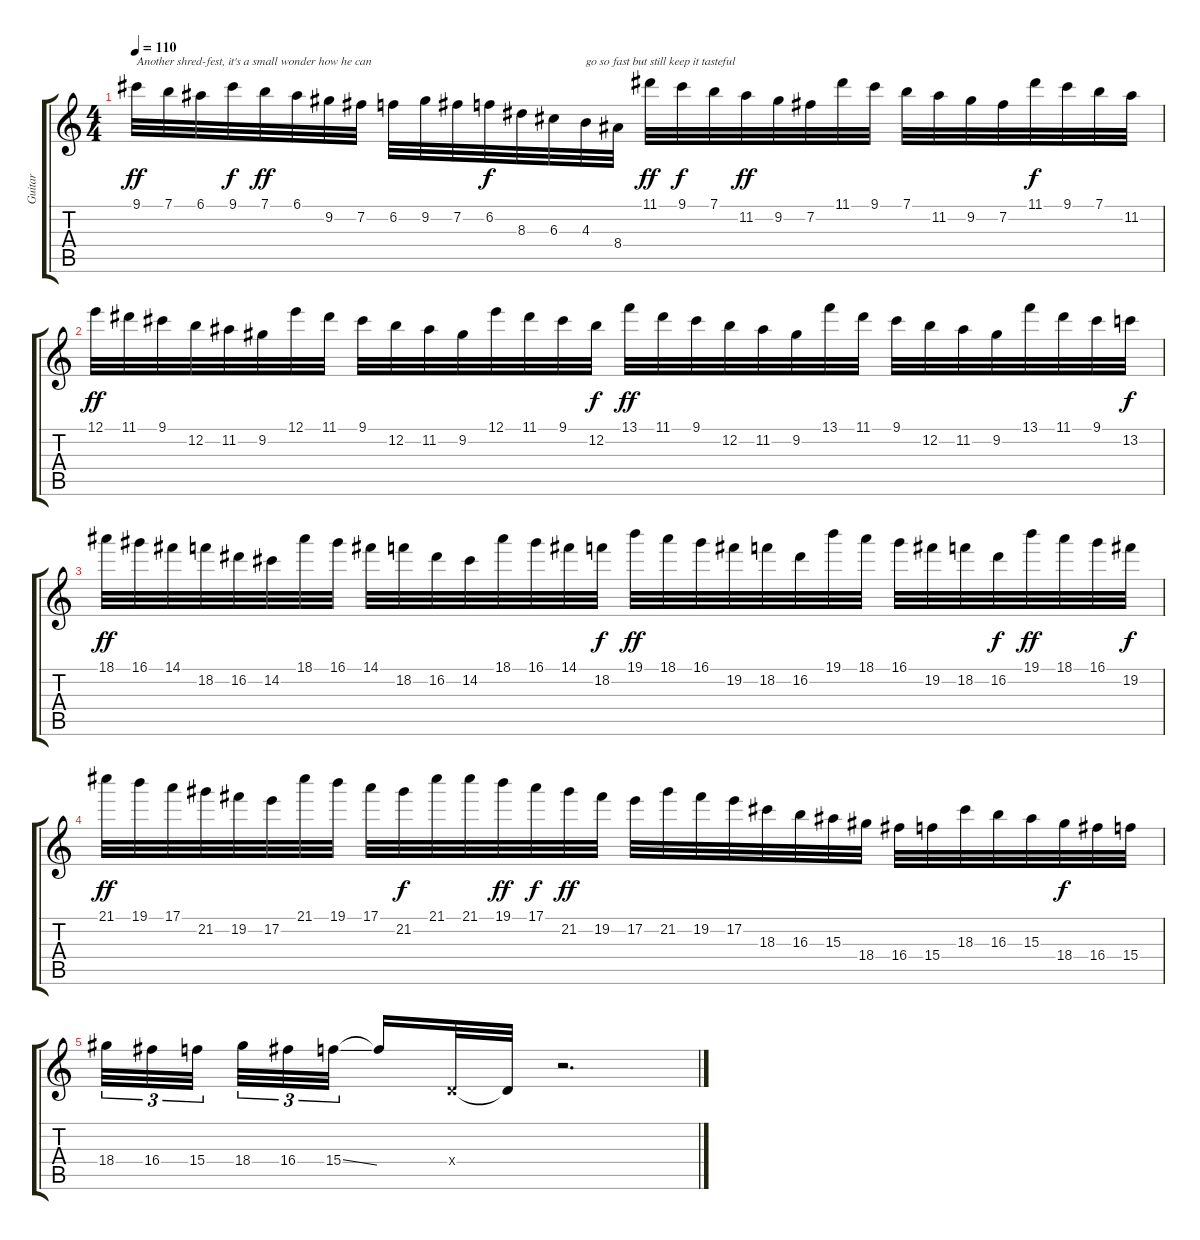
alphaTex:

\track ("Guitar" "Guitar") {instrument overdrivenguitar}
\staff {score tabs}
\tuning (E4 B3 G3 D3 A2 E2) {hide}
\ts (4 4)
\tempo 110
\clef g2
\ks c
9.1.32{txt "Another shred-fest, it's a small wonder how he can" dy ff volume 16 balance 0} 7.1.32 6.1.32 9.1.32{dy f balance 16} 7.1.32{dy ff} 6.1.32 9.2.32 7.2.32 6.2.32 9.2.32{balance 0} 7.2.32 6.2.32{dy f} 8.3.32 6.3.32 4.3.32{txt "go so fast but still keep it tasteful"} 8.4.32 11.1.32{dy ff balance 16} 9.1.32{dy f} 7.1.32 11.2.32{dy ff} 9.2.32 7.2.32 11.1.32{balance 0} 9.1.32 7.1.32 11.2.32 9.2.32 7.2.32 11.1.32{dy f balance 16} 9.1.32 7.1.32 11.2.32 |
12.1.32{dy ff balance 0} 11.1.32 9.1.32 12.2.32 11.2.32 9.2.32 12.1.32{balance 16} 11.1.32 9.1.32 12.2.32 11.2.32 9.2.32 12.1.32{balance 0} 11.1.32 9.1.32 12.2.32{dy f} 13.1.32{dy ff balance 16} 11.1.32 9.1.32 12.2.32 11.2.32 9.2.32 13.1.32{balance 0} 11.1.32 9.1.32 12.2.32 11.2.32 9.2.32 13.1.32{balance 16} 11.1.32 9.1.32 13.2.32{dy f} |
18.1.32{dy ff balance 0} 16.1.32 14.1.32 18.2.32 16.2.32 14.2.32 18.1.32{balance 16} 16.1.32 14.1.32 18.2.32 16.2.32 14.2.32 18.1.32{balance 0} 16.1.32 14.1.32 18.2.32{dy f} 19.1.32{dy ff balance 16} 18.1.32 16.1.32 19.2.32 18.2.32 16.2.32 19.1.32{balance 0} 18.1.32 16.1.32 19.2.32 18.2.32 16.2.32{dy f} 19.1.32{dy ff balance 16} 18.1.32 16.1.32 19.2.32{dy f} |
21.1.32{dy ff balance 0} 19.1.32 17.1.32 21.2.32 19.2.32 17.2.32 21.1.32{balance 16} 19.1.32 17.1.32 21.2.32{dy f} 21.1.32{balance 0} 21.1.32 19.1.32{dy ff} 17.1.32{dy f} 21.2.32{dy ff} 19.2.32 17.2.32 21.2.32{balance 16} 19.2.32 17.2.32 18.3.32 16.3.32 15.3.32 18.4.32 16.4.32 15.4.32 18.3.32{balance 0} 16.3.32 15.3.32 18.4.32{dy f} 16.4.32 15.4.32 |
18.4.32{tu (3 2) balance 16} 16.4.32{tu (3 2)} 15.4.32{tu (3 2)} 18.4.32{tu (3 2)} 16.4.32{tu (3 2)} 15.4{ss}.32{tu (3 2)} 15.4{t}.16 0.4{x}.32 0.4{t}.32 r.2{d}
